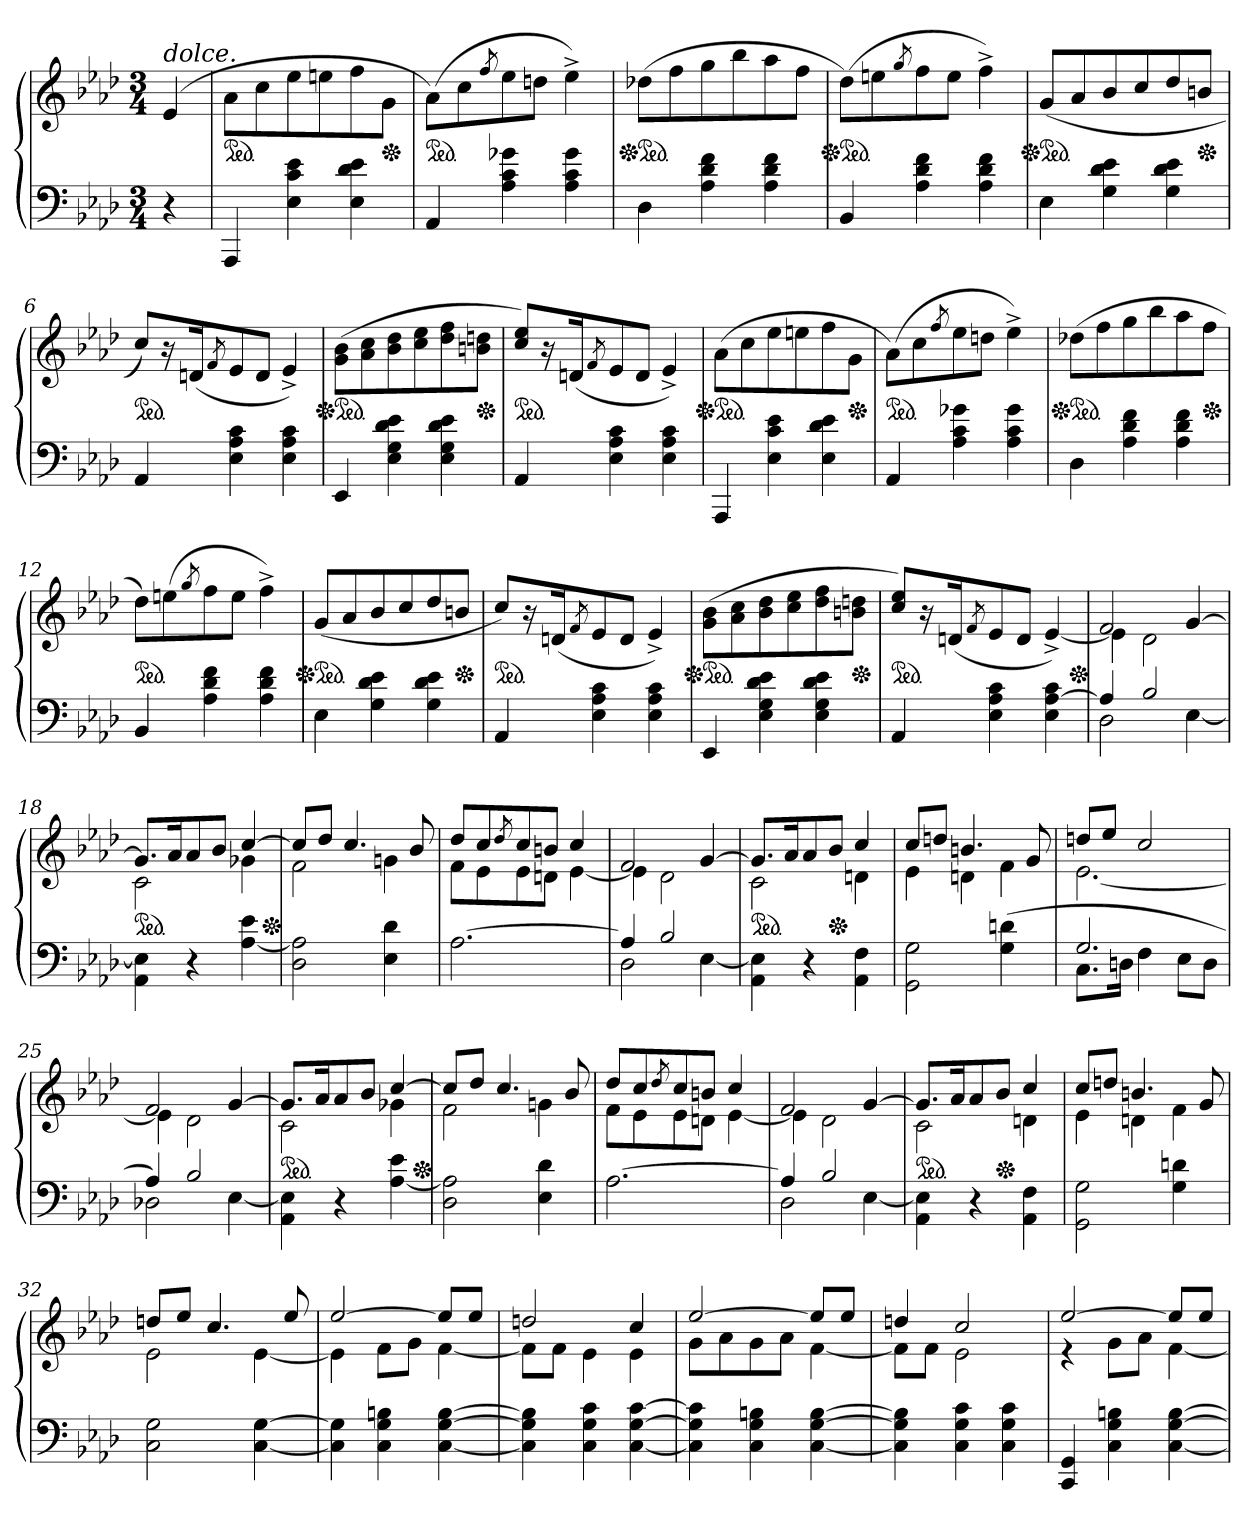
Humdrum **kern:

**kern	**kern
*part1	*part1
*staff2	*staff1
*clefF4	*clefG2
*k[b-e-a-d-]	*k[b-e-a-d-]
*A-:	*A-:
*M3/4	*M3/4
=	=
!	!LO:TX:a:i:t=dolce.
4r	(>4e-
=1	=1
*	*ped
4AAA-	8a-L
.	8cc
4E- 4c 4e-	8ee-
.	8een
4E- 4d- 4e-	8ff
*	*Xped
.	8gJ
=2	=2
*	*ped
4AA-	(>8a-L)
.	8cc
.	8qff/
4A- 4c 4g-X	8ee-
.	8ddnJ
4A- 4c 4g-	4ee-^>)
=3	=3
*	*Xped
*	*ped
4D-	(>8dd-XL
.	8ff
4A- 4d- 4f	8gg
.	8bb-
4A- 4d- 4f	8aa-
.	8ffJ
=4	=4
*	*Xped
*	*ped
4BB-	(8dd-L)
.	8een
.	8qgg/
4A- 4d- 4f	8ff
.	8eeJ
4A- 4d- 4f	4ff^>)
=5	=5
*	*Xped
*	*ped
4E-	(<8g/L
.	8a-
4G 4d- 4e-	8b-
.	8cc
4G 4d- 4e-	8dd-
*	*Xped
.	8bnJ
=6	=6
*	*ped
4AA-	8ccL)
.	16r
.	(<16dnK
.	8qf/
4E- 4A- 4c	8e-
.	8dJ
4E- 4A- 4c	4e-^<)
=7	=7
*	*Xped
*	*ped
4EE-	(>8g 8b-L
.	8a- 8cc
4E- 4G 4d- 4e-	8b- 8dd-
.	8cc 8ee-
4E- 4G 4d- 4e-	8dd- 8ff
*	*Xped
.	8bn 8ddnJ
=8	=8
*	*ped
4AA-	8cc/ 8ee-/L)
.	16r
.	(<16dnK
.	8qf/
4E- 4A- 4c	8e-
.	8dJ
4E- 4A- 4c	4e-^<)
=9	=9
*	*Xped
*	*ped
4AAA-	(>8a-L
.	8cc
4E- 4c 4e-	8ee-
.	8een
4E- 4d- 4e-	8ff
*	*Xped
.	8gJ
=10	=10
*	*ped
4AA-	(>8a-L)
.	8cc
.	8qff/
4A- 4c 4g-X	8ee-
.	8ddnJ
4A- 4c 4g-	4ee-^>)
=11	=11
*	*Xped
*	*ped
4D-	(>8dd-XL
.	8ff
4A- 4d- 4f	8gg
.	8bb-
4A- 4d- 4f	8aa-
*	*Xped
.	8ffJ
=12	=12
*	*ped
4BB-	8dd-L)
.	(>8een
.	8qgg/
4A- 4d- 4f	8ff
.	8eeJ
4A- 4d- 4f	4ff^>)
=13	=13
*	*Xped
*	*ped
4E-	(<8g/L
.	8a-/
4G 4d- 4e-	8b-/
.	8cc/
4G 4d- 4e-	8dd-/
*	*Xped
.	8bn/J
=14	=14
*	*ped
4AA-	8ccL)
.	16r
.	(<16dnK
.	8qf/
4E- 4A- 4c	8e-
.	8dJ
4E- 4A- 4c	4e-^<)
=15	=15
*	*Xped
*	*ped
4EE-	(>8g 8b-L
.	8a- 8cc
4E- 4G 4d- 4e-	8b- 8dd-
.	8cc 8ee-
4E- 4G 4d- 4e-	8dd- 8ff
*	*Xped
.	8bn 8ddnJ
=16	=16
*	*ped
4AA-	8cc/ 8ee-/L)
.	16r
.	(<16dn/K
.	8qf/
4E- 4A- 4c	8e-/
.	8d/J
4E- [4A- 4c	[4e-^<)
*	*Xped
=17	=17
*^	*^
4A-]	2D-	2f	4e-]
2B-	.	.	2d-
.	[4E-	[4g	.
*v	*v	*	*
=18	=18	=18
*	*ped	*
4AA-\ 4E-]\	8.gL]	2c
.	16a-K	.
4r	8a-	.
.	8b-J	.
[4A- 4e-	[4cc	4g-X
*	*Xped	*
=19	=19	=19
2D- 2A-]	8ccL]	2f
.	8dd-J	.
.	4.cc	.
4E- 4d-	.	4gn
.	8b-	.
=20	=20	=20
[2.A-	8dd-L	8fL
.	8cc	8e-
.	8qdd-/	.
.	8cc	8e-
.	8bnJ	8dnJ
.	4cc	[4e-
=21	=21	=21
*^	*	*
4A-]	2D-	2f	4e-]
2B-	.	.	2d-
.	[4E-	[4g	.
*v	*v	*	*
=22	=22	=22
*	*ped	*
4AA-\ 4E-]\	8.gL]	2c
.	16a-K	.
4r	8a-	.
*	*Xped	*
.	8b-J	.
4AA-\ 4F\	4cc	4dn
=23	=23	=23
2GG\ 2G\	8ccL	4e-
.	8ddnJ	.
.	4.bn	4dn
(<4G 4dn	.	4f
.	8g	.
=24	=24	=24
*^	*	*
2.G	8.CL	8ddnL	[2.e-
.	.	8ee-J	.
.	16DnJk	.	.
.	4F	2cc	.
.	8E-L	.	.
.	8DJ	.	.
=25	=25	=25	=25
4A-	2D-X)	2f	4e-]
2B-	.	.	2d-
.	[4E-	[4g	.
*v	*v	*	*
=26	=26	=26
*	*ped	*
4AA-\ 4E-]\	8.gL]	2c
.	16a-K	.
4r	8a-	.
.	8b-J	.
[4A- 4e-	[4cc	4g-X
*	*Xped	*
=27	=27	=27
2D- 2A-]	8ccL]	2f
.	8dd-J	.
.	4.cc	.
4E- 4d-	.	4gn
.	8b-	.
=28	=28	=28
[2.A-	8dd-L	8fL
.	8cc	8e-
.	8qdd-/	.
.	8cc	8e-
.	8bnJ	8dnJ
.	4cc	[4e-
=29	=29	=29
*^	*	*
4A-]	2D-	2f	4e-]
2B-	.	.	2d-
.	[4E-	[4g	.
*v	*v	*	*
=30	=30	=30
*	*ped	*
4AA-\ 4E-]\	8.gL]	2c
.	16a-K	.
4r	8a-	.
*	*Xped	*
.	8b-J	.
4AA-\ 4F\	4cc	4dn
=31	=31	=31
2GG\ 2G\	8ccL	4e-
.	8ddnJ	.
.	4.bn	4dn
4G 4dn	.	4f
.	8g	.
=32	=32	=32
2C 2G	8ddnL	2e-
.	8ee-J	.
.	4.cc	.
[4C [4G	.	[4e-
.	8ee-	.
=33	=33	=33
4C] 4G]	[2ee-	4e-]
4C 4G 4Bn	.	8fL
.	.	8gJ
[4C [4G [4B	8ee-L]	[4f
.	8ee-J	.
=34	=34	=34
4C] 4G] 4B]	2ddn	8fL]
.	.	8fJ
4C 4G 4c	.	4e-
[4C [4G [4c	4cc	4e-
=35	=35	=35
4C] 4G] 4c]	[2ee-	8gL
.	.	8a-
4C 4G 4Bn	.	8g
.	.	8a-J
[4C [4G [4B	8ee-L]	[4f\
.	8ee-J	.
=36	=36	=36
4C] 4G] 4Bn]	4ddn	8fL]
.	.	8fJ
4C 4G 4c	2cc	2e-
4C 4G 4c	.	.
=37	=37	=37
4CC 4GG	[2ee-	4r
4C 4G 4Bn	.	8gL
.	.	8a-J
[4C [4G [4B	8ee-L]	[4f\
.	8ee-J	.
*	*v	*v
=	=
*-	*-
